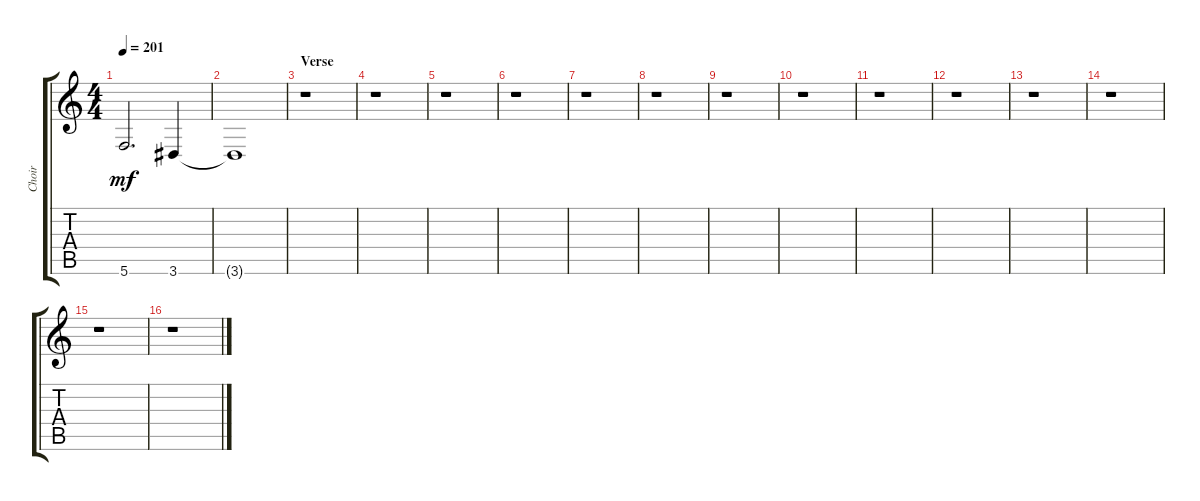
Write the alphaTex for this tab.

\track ("Choir" "Choir") {instrument electricguitarclean}
\staff {score tabs}
\tuning (D4 A3 F3 C3 G2 C2) {hide}
\ts (4 4)
\tempo 201
\clef g2
\ks aminor
5.6{t}.2{d dy mf} 3.6.4 |
3.6{t}.1 |
\section ("" "Verse")
r.1 |
r.1 |
r.1 |
r.1 |
r.1 |
r.1 |
r.1 |
r.1 |
r.1 |
r.1 |
r.1 |
r.1 |
r.1 |
r.1
